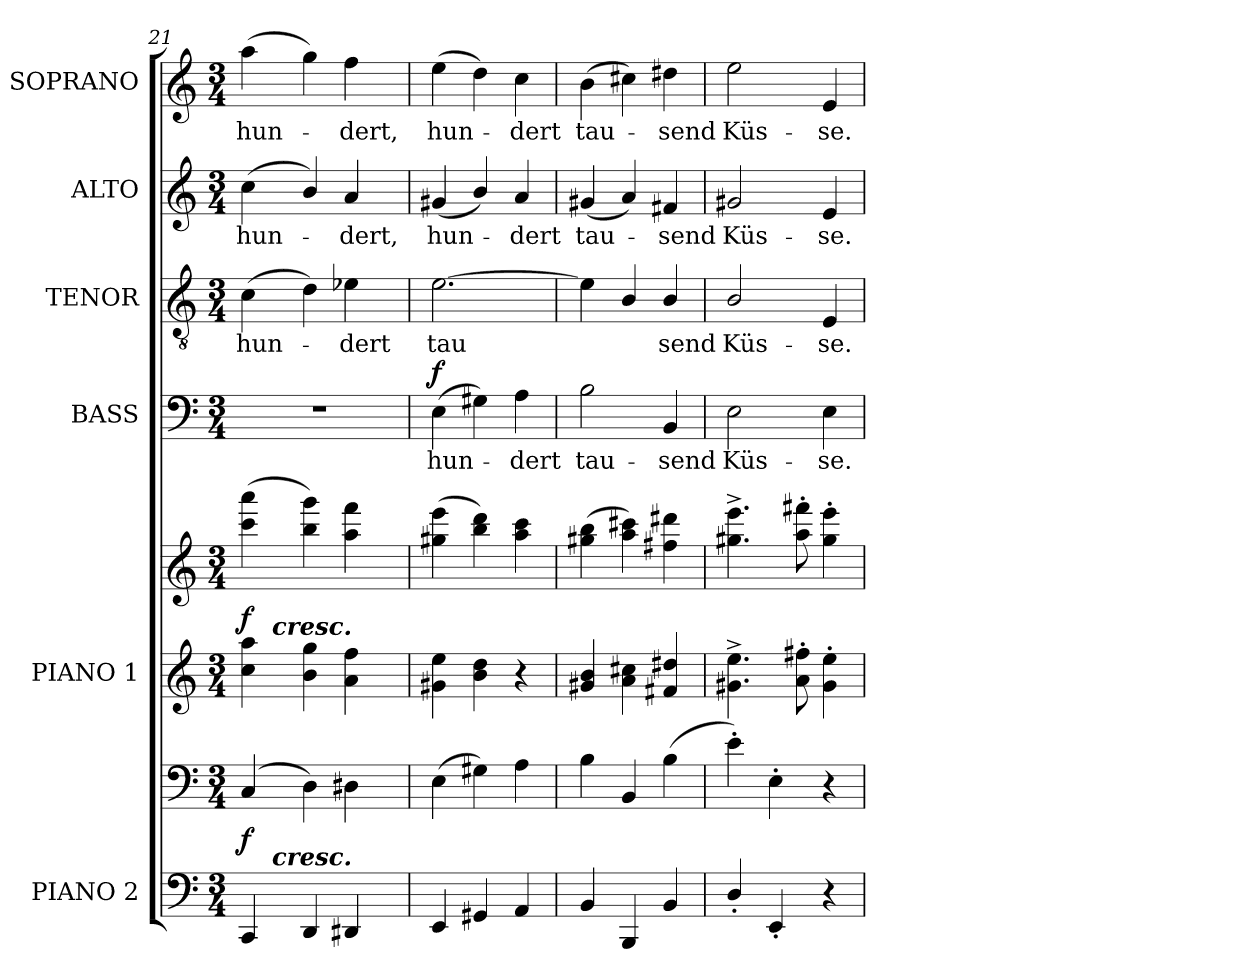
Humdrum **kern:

**kern	**kern	**dynam	**kern	**kern	**dynam	**kern	**text	**dynam	**kern	**text	**kern	**text	**kern	**text
*part6	*part6	*part6	*part5	*part5	*part5	*part4	*part4	*part4	*part3	*part3	*part2	*part2	*part1	*part1
*staff8	*staff7	*staff7/8	*staff6	*staff5	*staff5/6	*staff4	*staff4	*staff4	*staff3	*staff3	*staff2	*staff2	*staff1	*staff1
*I"PIANO 2	*	*	*I"PIANO 1	*	*	*I"BASS	*	*	*I"TENOR	*	*I"ALTO	*	*I"SOPRANO	*
*I'Pno.	*	*	*I'Pno.	*	*	*I'B.	*	*	*I'T.	*	*I'A.	*	*I'S.	*
*clefF4	*clefF4	*	*clefG2	*clefG2	*	*clefF4	*	*	*clefGv2	*	*clefG2	*	*clefG2	*
*	*	*	*	*	*	*	*	*	*ITrd7c12	*	*	*	*	*
*k[]	*k[]	*	*k[]	*k[]	*	*k[]	*	*	*k[]	*	*k[]	*	*k[]	*
*C:	*C:	*	*C:	*C:	*	*C:	*	*	*C:	*	*C:	*	*C:	*
*M3/4	*M3/4	*	*M3/4	*M3/4	*	*M3/4	*	*	*M3/4	*	*M3/4	*	*M3/4	*
=21	=21	=21	=21	=21	=21	=21	=21	=21	=21	=21	=21	=21	=21	=21
!	!	!	!	!	!	!LO:N:vis=1	!	!	!	!	!	!	!	!
!	!	!	!	!	!	!	!	!	!	!LO:LY:b:color=#000000	!	!	!	!
!	!	!	!	!	!	!	!	!	!	!	!	!LO:LY:b:color=#000000	!	!
!	!	!	!	!	!	!	!	!	!	!	!	!	!	!LO:LY:b:color=#000000
*^	*	*	*^	*	*	*	*	*	*	*	*	*	*	*
4CCi/	16ryy	(4Ci/	f	4cci\ 4aai	16ryy	(4ccci\ 4aaai	f	2.r	.	.	(4Ci\	hun-	(4cci\	hun-	(4aai\	hun-
.	32ryy	.	.	.	32ryy	.	.	.	.	.	.	.	.	.	.	.
.	1024ryy	.	.	.	1024ryy	.	.	.	.	.	.	.	.	.	.	.
!	!	!	!	!	!LO:TX:a:Bi:t=cresc.	!	!	!	!	!	!	!	!	!	!	!
!	!LO:TX:a:Bi:t=cresc.	!	!	!	!	!	!	!	!	!	!	!	!	!	!	!
.	2ryy	.	.	.	2ryy	.	.	.	.	.	.	.	.	.	.	.
4DDi/	.	4Di\)	.	4bi\ 4ggi	.	4bbi\ 4gggi)	.	.	.	.	4Di\)	.	4bi/)	.	4ggi\)	.
!	!	!	!	!	!	!	!	!	!	!	!	!LO:LY:b:color=#000000	!	!	!	!
!	!	!	!	!	!	!	!	!	!	!	!	!	!	!LO:LY:b:color=#000000	!	!
!	!	!	!	!	!	!	!	!	!	!	!	!	!	!	!	!LO:LY:b:color=#000000
4DD#Xi/	.	4D#Xi\	.	4ai\ 4ffi	.	4aai\ 4fffi	.	.	.	.	4E-Xi\	-dert	4ai/	-dert,	4ffi\	-dert,
.	8ryy	.	.	.	8ryy	.	.	.	.	.	.	.	.	.	.	.
.	64ryy	.	.	.	64ryy	.	.	.	.	.	.	.	.	.	.	.
.	128...ryy	.	.	.	128...ryy	.	.	.	.	.	.	.	.	.	.	.
*v	*v	*	*	*v	*v	*	*	*	*	*	*	*	*	*	*	*
=22	=22	=22	=22	=22	=22	=22	=22	=22	=22	=22	=22	=22	=22	=22
*^	*	*	*^	*	*	*	*	*	*	*	*	*	*	*
!	!	!	!	!	!	!	!	!	!LO:LY:b:color=#000000	!	!	!	!	!	!	!
*v	*v	*	*	*v	*v	*	*	*	*	*	*	*	*	*	*	*
*^	*	*	*^	*	*	*	*	*	*	*	*	*	*	*
!	!	!	!	!	!	!	!	!	!	!	!	!LO:LY:b:color=#000000	!	!	!	!
*v	*v	*	*	*v	*v	*	*	*	*	*	*	*	*	*	*	*
*^	*	*	*^	*	*	*	*	*	*	*	*	*	*	*
!	!	!	!	!	!	!	!	!	!	!	!	!	!	!LO:LY:b:color=#000000	!	!
*v	*v	*	*	*v	*v	*	*	*	*	*	*	*	*	*	*	*
*^	*	*	*^	*	*	*	*	*	*	*	*	*	*	*
!	!	!	!	!	!	!	!	!	!	!	!	!	!	!	!	!LO:LY:b:color=#000000
*v	*v	*	*	*v	*v	*	*	*	*	*	*	*	*	*	*	*
4EEi/	(4Ei\	.	4g#Xi\ 4eei	(4gg#Xi\ 4eeei	.	(4Ei\	hun-	f	[2.Ei\	tau-	(4g#Xi/	hun-	(4eei\	hun-
4GG#Xi/	4G#Xi\)	.	4bi\ 4ddi	4bbi\ 4dddi)	.	4G#Xi\)	.	.	.	.	4bi/)	.	4ddi\)	.
!	!	!	!	!	!	!	!LO:LY:b:color=#000000	!	!	!	!	!	!	!
!	!	!	!	!	!	!	!	!	!	!	!	!LO:LY:b:color=#000000	!	!
!	!	!	!	!	!	!	!	!	!	!	!	!	!	!LO:LY:b:color=#000000
4AAi/	4Ai\	.	4r	4aai\ 4ccci	.	4Ai\	-dert	.	.	.	4ai/	-dert	4cci\	-dert
!!LO:PB:g=z
=23	=23	=23	=23	=23	=23	=23	=23	=23	=23	=23	=23	=23	=23	=23
!	!	!	!	!	!	!	!LO:LY:b:color=#000000	!	!	!	!	!	!	!
!	!	!	!	!	!	!	!	!	!	!LO:LY:b:color=#000000	!	!	!	!
!	!	!	!	!	!	!	!	!	!	!	!	!LO:LY:b:color=#000000	!	!
!	!	!	!	!	!	!	!	!	!	!	!	!	!	!LO:LY:b:color=#000000
4BBi/	4Bi\	.	4g#Xi/ 4bi	(4gg#Xi\ 4bbi	.	2Bi\	tau-	.	4Ei\]	---	(4g#Xi/	tau-	(4bi\	tau-
4BBBi/	4BBi/	.	4ai\ 4cc#Xi	4aai\ 4ccc#Xi)	.	.	.	.	4BBi/	.	4ai/)	.	4cc#Xi\)	.
!	!	!	!	!	!	!	!LO:LY:b:color=#000000	!	!	!	!	!	!	!
!	!	!	!	!	!	!	!	!	!	!LO:LY:b:color=#000000	!	!	!	!
!	!	!	!	!	!	!	!	!	!	!	!	!LO:LY:b:color=#000000	!	!
!	!	!	!	!	!	!	!	!	!	!	!	!	!	!LO:LY:b:color=#000000
4BBi/	(4Bi\	.	4f#Xi/ 4dd#Xi	4ff#Xi\ 4ddd#Xi	.	4BBi/	-send	.	4BBi/	-send	4f#Xi/	-send	4dd#Xi\	-send
=24	=24	=24	=24	=24	=24	=24	=24	=24	=24	=24	=24	=24	=24	=24
!	!	!	!	!	!	!	!LO:LY:b:color=#000000	!	!	!	!	!	!	!
!	!	!	!	!	!	!	!	!	!	!LO:LY:b:color=#000000	!	!	!	!
!	!	!	!	!	!	!	!	!	!	!	!	!LO:LY:b:color=#000000	!	!
!	!	!	!	!	!	!	!	!	!	!	!	!	!	!LO:LY:b:color=#000000
4D'i/	4e'i\)	.	4.g#Xi\^ 4.eei^	4.gg#Xi\^ 4.eeei^	.	2Ei\	Küs-	.	2BBi/	Küs-	2g#Xi/	Küs-	2eei\	Küs-
4EE'i/	4E'i\	.	.	.	.	.	.	.	.	.	.	.	.	.
.	.	.	8ai\' 8ff#Xi'	8aai\' 8fff#Xi'	.	.	.	.	.	.	.	.	.	.
!	!	!	!	!	!	!	!LO:LY:b:color=#000000	!	!	!	!	!	!	!
!	!	!	!	!	!	!	!	!	!	!LO:LY:b:color=#000000	!	!	!	!
!	!	!	!	!	!	!	!	!	!	!	!	!LO:LY:b:color=#000000	!	!
!	!	!	!	!	!	!	!	!	!	!	!	!	!	!LO:LY:b:color=#000000
4r	4r	.	4g#i\' 4eei'	4gg#i\' 4eeei'	.	4Ei\	-se.	.	4EEi/	-se.	4ei/	-se.	4ei/	-se.
=	=	=	=	=	=	=	=	=	=	=	=	=	=	=
*-	*-	*-	*-	*-	*-	*-	*-	*-	*-	*-	*-	*-	*-	*-
